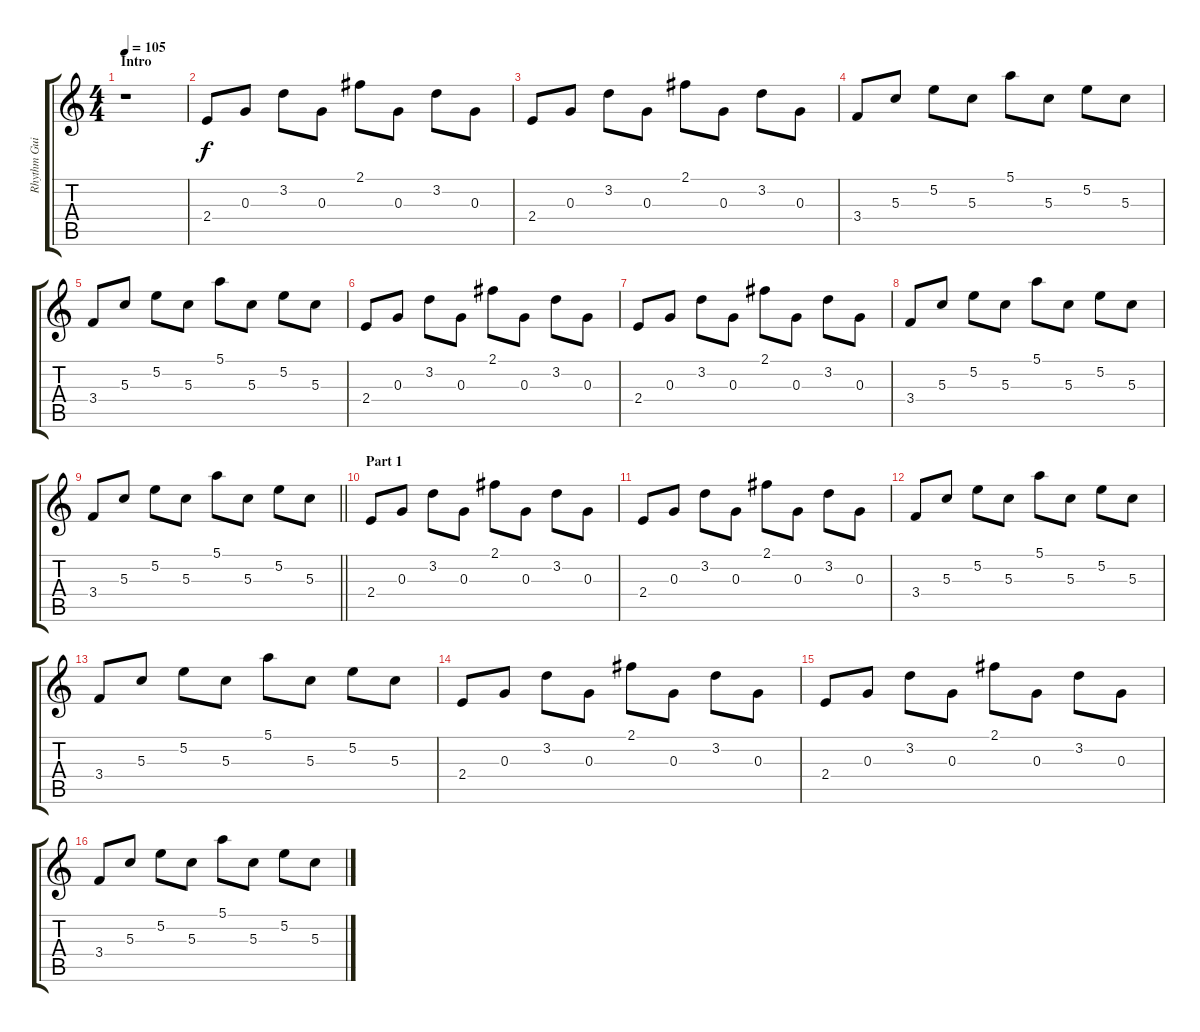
\track ("Rhythm Guitar" "Rhythm Gui") {instrument electricguitarclean}
\staff {score tabs}
\tuning (E4 B3 G3 D3 A2 E2) {hide}
\ts (4 4)
\section ("" "Intro")
\tempo 105
\clef g2
\ks c
r.1{dy f instrument electricguitarclean} |
2.4.8 0.3.8 3.2.8 0.3.8 2.1.8 0.3.8 3.2.8 0.3.8 |
2.4.8 0.3.8 3.2.8 0.3.8 2.1.8 0.3.8 3.2.8 0.3.8 |
3.4.8 5.3.8 5.2.8 5.3.8 5.1.8 5.3.8 5.2.8 5.3.8 |
3.4.8 5.3.8 5.2.8 5.3.8 5.1.8 5.3.8 5.2.8 5.3.8 |
2.4.8 0.3.8 3.2.8 0.3.8 2.1.8 0.3.8 3.2.8 0.3.8 |
2.4.8 0.3.8 3.2.8 0.3.8 2.1.8 0.3.8 3.2.8 0.3.8 |
3.4.8 5.3.8 5.2.8 5.3.8 5.1.8 5.3.8 5.2.8 5.3.8 |
\barLineRight lightlight
3.4.8 5.3.8 5.2.8 5.3.8 5.1.8 5.3.8 5.2.8 5.3.8 |
\section ("" "Part 1")
2.4.8 0.3.8 3.2.8 0.3.8 2.1.8 0.3.8 3.2.8 0.3.8 |
2.4.8 0.3.8 3.2.8 0.3.8 2.1.8 0.3.8 3.2.8 0.3.8 |
3.4.8 5.3.8 5.2.8 5.3.8 5.1.8 5.3.8 5.2.8 5.3.8 |
3.4.8 5.3.8 5.2.8 5.3.8 5.1.8 5.3.8 5.2.8 5.3.8 |
2.4.8 0.3.8 3.2.8 0.3.8 2.1.8 0.3.8 3.2.8 0.3.8 |
2.4.8 0.3.8 3.2.8 0.3.8 2.1.8 0.3.8 3.2.8 0.3.8 |
3.4.8 5.3.8 5.2.8 5.3.8 5.1.8 5.3.8 5.2.8 5.3.8
